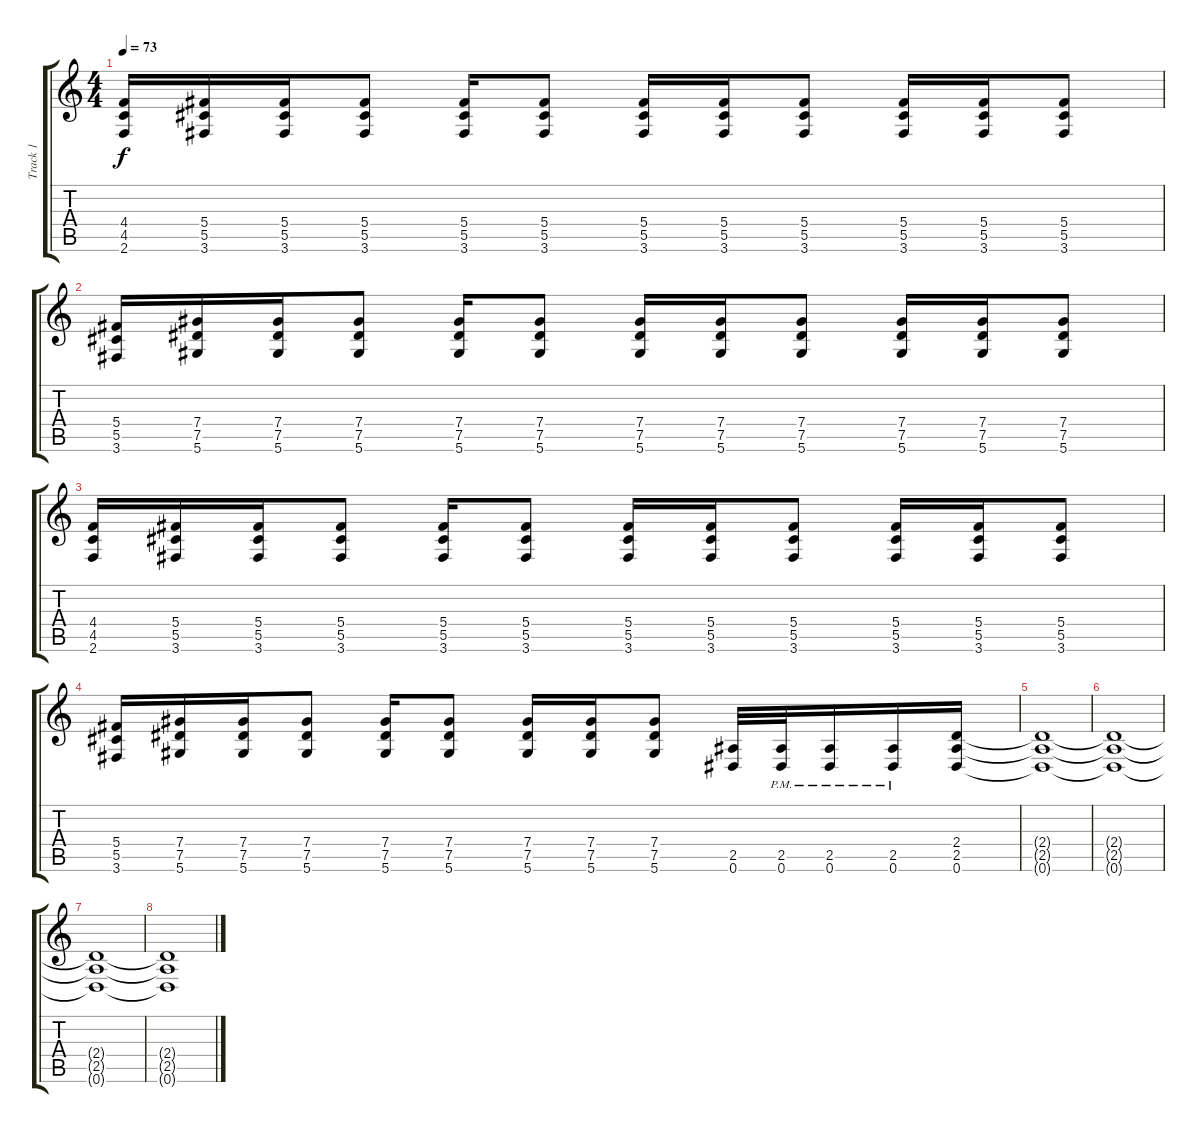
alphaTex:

\track ("Track 1" "Track 1") {instrument overdrivenguitar}
\staff {score tabs}
\tuning (Eb4 Bb3 Gb3 Db3 Ab2 Eb2) {hide}
\ts (4 4)
\tempo 73
\clef g2
\ks c
(4.4 4.5 2.6).16{dy f} (5.4 5.5 3.6).16 (5.4 5.5 3.6).16 (5.4 5.5 3.6).8 (5.4 5.5 3.6).16 (5.4 5.5 3.6).8 (5.4 5.5 3.6).16 (5.4 5.5 3.6).16 (5.4 5.5 3.6).8 (5.4 5.5 3.6).16 (5.4 5.5 3.6).16 (5.4 5.5 3.6).8 |
(5.4 5.5 3.6).16 (7.4 7.5 5.6).16 (7.4 7.5 5.6).16 (7.4 7.5 5.6).8 (7.4 7.5 5.6).16 (7.4 7.5 5.6).8 (7.4 7.5 5.6).16 (7.4 7.5 5.6).16 (7.4 7.5 5.6).8 (7.4 7.5 5.6).16 (7.4 7.5 5.6).16 (7.4 7.5 5.6).8 |
(4.4 4.5 2.6).16 (5.4 5.5 3.6).16 (5.4 5.5 3.6).16 (5.4 5.5 3.6).8 (5.4 5.5 3.6).16 (5.4 5.5 3.6).8 (5.4 5.5 3.6).16 (5.4 5.5 3.6).16 (5.4 5.5 3.6).8 (5.4 5.5 3.6).16 (5.4 5.5 3.6).16 (5.4 5.5 3.6).8 |
(5.4 5.5 3.6).16 (7.4 7.5 5.6).16 (7.4 7.5 5.6).16 (7.4 7.5 5.6).8 (7.4 7.5 5.6).16 (7.4 7.5 5.6).8 (7.4 7.5 5.6).16 (7.4 7.5 5.6).16 (7.4 7.5 5.6).8 (2.5 0.6).32 (2.5{pm} 0.6{pm}).32 (2.5{pm} 0.6{pm}).16 (2.5{pm} 0.6{pm}).16 (2.4 2.5 0.6).16 |
(2.4{t} 2.5{t} 0.6{t}).1{volume 6} |
(2.4{t} 2.5{t} 0.6{t}).1 |
(2.4{t} 2.5{t} 0.6{t}).1 |
(2.4{t} 2.5{t} 0.6{t}).1
